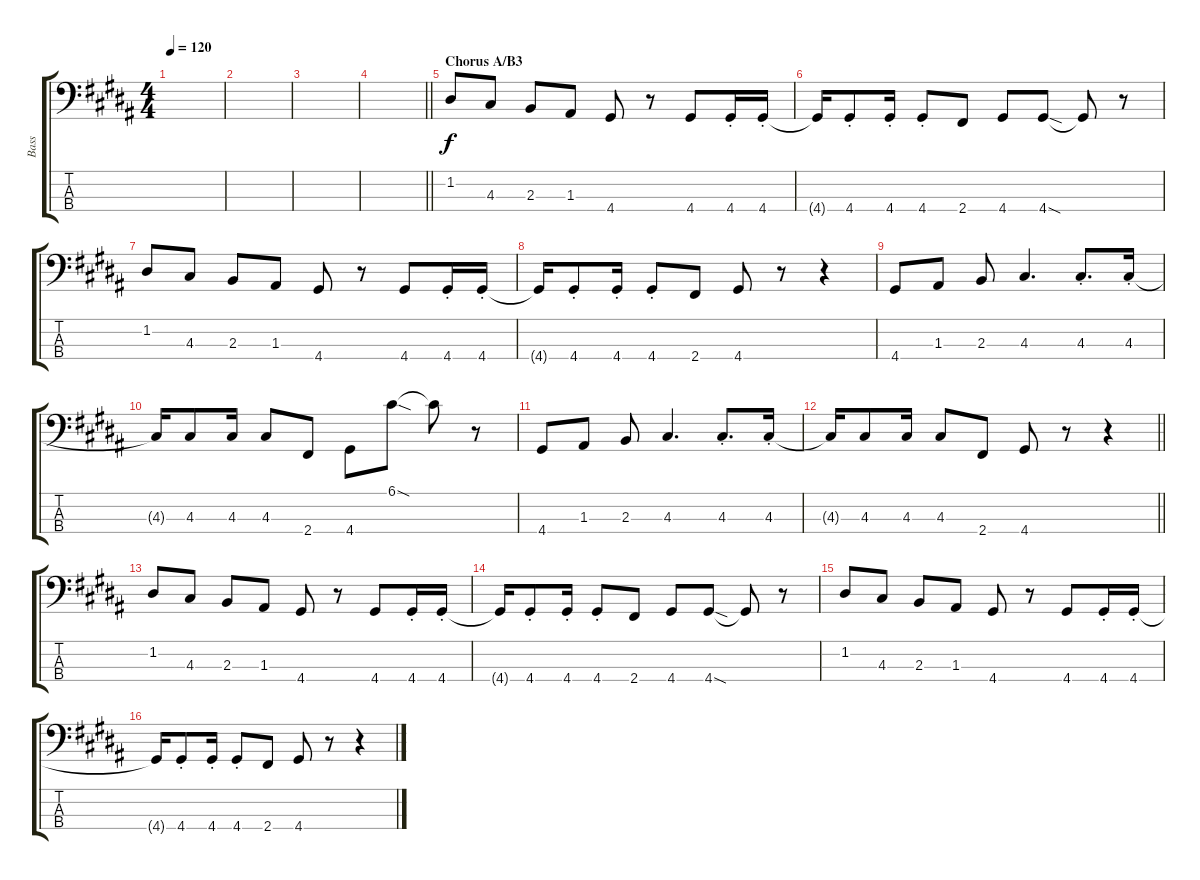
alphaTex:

\track ("Bass" "Bass") {instrument electricbassfinger}
\staff {score tabs}
\tuning (G2 D2 A1 E1) {hide}
\ts (4 4)
\tempo 120
\clef f4
\ks g#minor
|
|
|
\barLineRight lightlight
|
\section ("" "Chorus A/B3")
1.2.8 4.3.8 2.3.8 1.3.8 4.4.8 r.8 4.4.8 4.4{st}.16 4.4{st}.16 |
4.4{t}.16 4.4{st}.8 4.4{st}.16 4.4{st}.8 2.4.8 4.4.8 4.4{sod}.8 4.4{t}.8 r.8 |
1.2.8 4.3.8 2.3.8 1.3.8 4.4.8 r.8 4.4.8 4.4{st}.16 4.4{st}.16 |
4.4{t}.16 4.4{st}.8 4.4{st}.16 4.4{st}.8 2.4.8 4.4.8 r.8 r.4 |
4.4.8 1.3.8 2.3.8 4.3.4{d} 4.3{st}.8{d} 4.3{st}.16 |
4.3{t}.16 4.3.8 4.3.16 4.3.8 2.4.8 4.4.8 6.1{sod}.8 6.1{t}.8 r.8 |
4.4.8 1.3.8 2.3.8 4.3.4{d} 4.3{st}.8{d} 4.3{st}.16 |
\barLineRight lightlight
4.3{t}.16 4.3.8 4.3.16 4.3.8 2.4.8 4.4.8 r.8 r.4 |
1.2.8 4.3.8 2.3.8 1.3.8 4.4.8 r.8 4.4.8 4.4{st}.16 4.4{st}.16 |
4.4{t}.16 4.4{st}.8 4.4{st}.16 4.4{st}.8 2.4.8 4.4.8 4.4{sod}.8 4.4{t}.8 r.8 |
1.2.8 4.3.8 2.3.8 1.3.8 4.4.8 r.8 4.4.8 4.4{st}.16 4.4{st}.16 |
4.4{t}.16 4.4{st}.8 4.4{st}.16 4.4{st}.8 2.4.8 4.4.8 r.8 r.4
